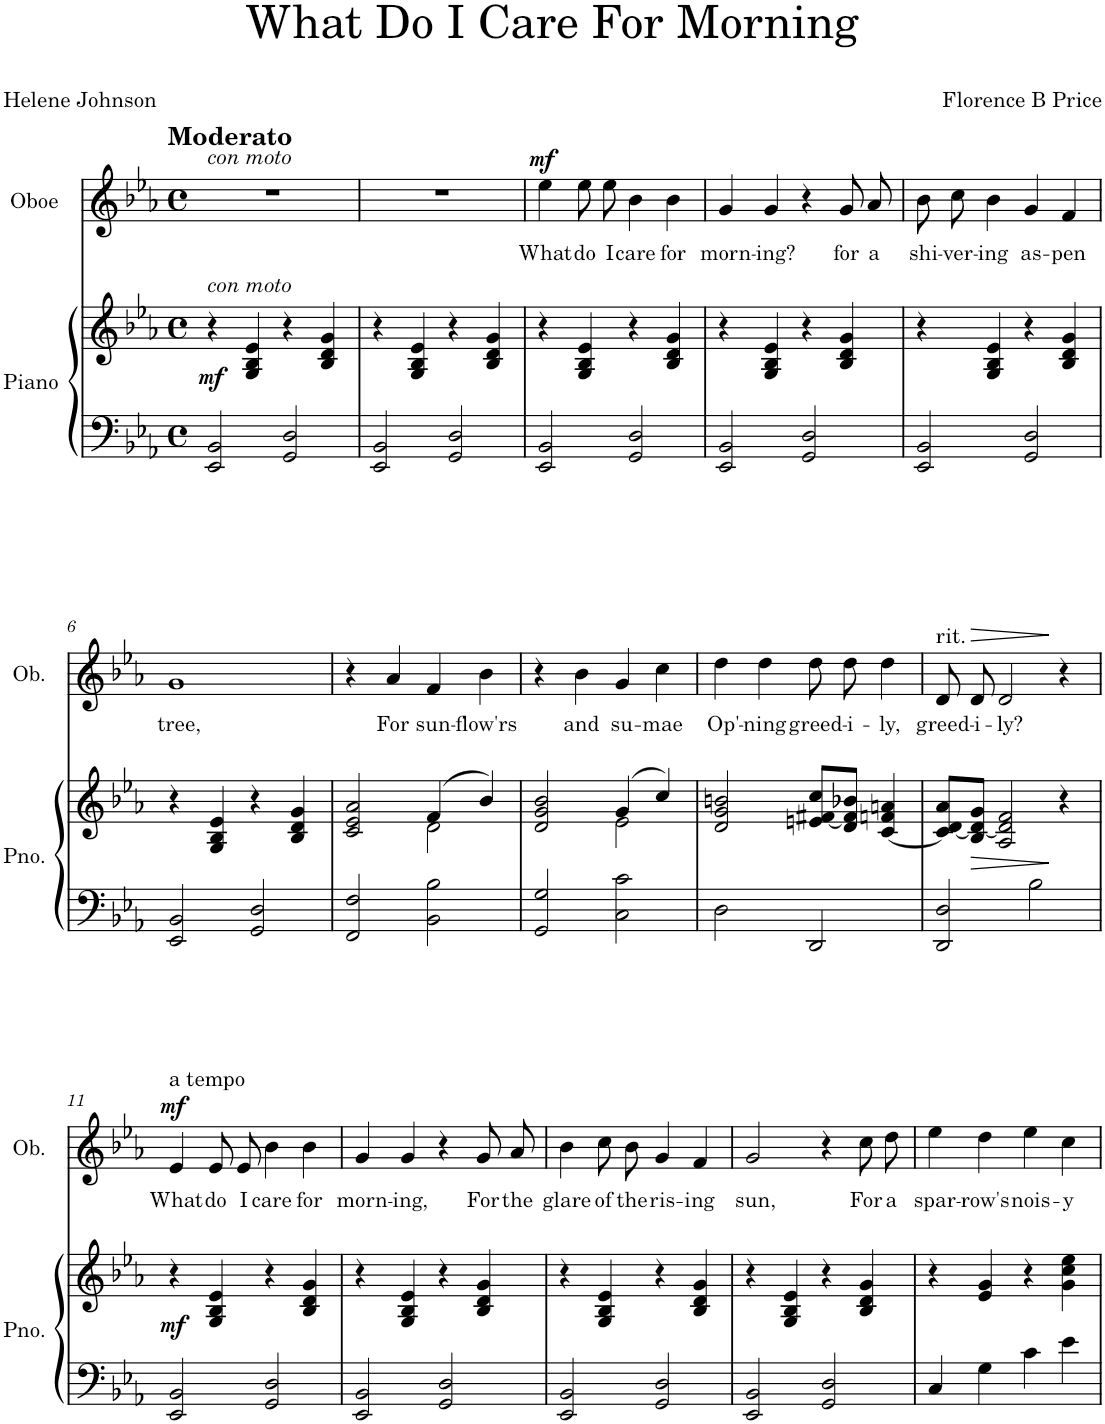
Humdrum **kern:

**kern	**kern	**dynam	**kern	**text	**dynam
*part2	*part2	*part2	*part1	*part1	*part1
*staff3	*staff2	*staff2/3	*staff1	*staff1	*staff1
*I"Piano	*	*	*I"Oboe	*	*
*I'Pno.	*	*	*I'Ob.	*	*
*clefF4	*clefG2	*	*clefG2	*	*
*k[b-e-a-]	*k[b-e-a-]	*	*k[b-e-a-]	*	*
*M4/4	*M4/4	*	*M4/4	*	*
*met(c)	*met(c)	*	*met(c)	*	*
=1	=1	=1	=1	=1	=1
!	!	!	!LO:TX:a:B:t=Moderato	!	!
!	!	!	!LO:TX:a:i:t=con moto	!	!
!	!LO:TX:a:i:t=con moto	!	!	!	!
!	!	!LO:DY:b	!	!	!
2EE-/ 2BB-/	4r	mf	1r	.	.
.	4G/ 4B-/ 4e-/	.	.	.	.
2GG/ 2D/	4r	.	.	.	.
.	4B-/ 4d/ 4g/	.	.	.	.
=2	=2	=2	=2	=2	=2
2EE-/ 2BB-/	4r	.	1r	.	.
.	4G/ 4B-/ 4e-/	.	.	.	.
2GG/ 2D/	4r	.	.	.	.
.	4B-/ 4d/ 4g/	.	.	.	.
=3	=3	=3	=3	=3	=3
!	!	!	!	!LO:LY:b	!LO:DY:a
2EE-/ 2BB-/	4r	.	4ee-\	What	mf
!	!	!	!	!LO:LY:b	!
.	4G/ 4B-/ 4e-/	.	8ee-\L	do	.
!	!	!	!	!LO:LY:b	!
.	.	.	8ee-\J	I	.
!	!	!	!	!LO:LY:b	!
2GG/ 2D/	4r	.	4b-\	care	.
!	!	!	!	!LO:LY:b	!
.	4B-/ 4d/ 4g/	.	4b-\	for	.
=4	=4	=4	=4	=4	=4
!	!	!	!	!LO:LY:b	!
2EE-/ 2BB-/	4r	.	4g/	morn-	.
!	!	!	!	!LO:LY:b	!
.	4G/ 4B-/ 4e-/	.	4g/	-ing?	.
2GG/ 2D/	4r	.	4r	.	.
!	!	!	!	!LO:LY:b	!
.	4B-/ 4d/ 4g/	.	8g/L	for	.
!	!	!	!	!LO:LY:b	!
.	.	.	8a-/J	a	.
=5	=5	=5	=5	=5	=5
!	!	!	!	!LO:LY:b	!
2EE-/ 2BB-/	4r	.	8b-\L	shi-	.
!	!	!	!	!LO:LY:b	!
.	.	.	8cc\J	-ver-	.
!	!	!	!	!LO:LY:b	!
.	4G/ 4B-/ 4e-/	.	4b-\	-ing	.
!	!	!	!	!LO:LY:b	!
2GG/ 2D/	4r	.	4g/	as-	.
!	!	!	!	!LO:LY:b	!
.	4B-/ 4d/ 4g/	.	4f/	-pen	.
!!LO:LB:g=z
=6	=6	=6	=6	=6	=6
!	!	!	!	!LO:LY:b	!
2EE-/ 2BB-/	4r	.	1g	tree,	.
.	4G/ 4B-/ 4e-/	.	.	.	.
2GG/ 2D/	4r	.	.	.	.
.	4B-/ 4d/ 4g/	.	.	.	.
=7	=7	=7	=7	=7	=7
*	*^	*	*	*	*
2FF/ 2F/	2c/ 2e-/ 2a-/	2ryy	.	4r	.	.
!	!	!	!	!	!LO:LY:b	!
.	.	.	.	4a-/	For	.
!	!	!	!	!	!LO:LY:b	!
2BB-\ 2B-\	(4f/	2d\	.	4f/	sun-	.
!	!	!	!	!	!LO:LY:b	!
.	4b-/)	.	.	4b-\	-flow'rs	.
=8	=8	=8	=8	=8	=8	=8
2GG/ 2G/	2d/ 2g/ 2b-/	2ryy	.	4r	.	.
!	!	!	!	!	!LO:LY:b	!
.	.	.	.	4b-\	and	.
!	!	!	!	!	!LO:LY:b	!
2C\ 2c\	(4g/	2e-\	.	4g/	su-	.
!	!	!	!	!	!LO:LY:b	!
.	4cc/)	.	.	4cc\	-mae	.
*	*v	*v	*	*	*	*
=9	=9	=9	=9	=9	=9
!	!	!	!	!LO:LY:b	!
2D\	2d/ 2g/ 2bn/	.	4dd\	Op'-	.
!	!	!	!	!LO:LY:b	!
.	.	.	4dd\	-ning	.
!	!	!	!	!LO:LY:b	!
2DD/	8en/ [8f#X/ 8cc/L	.	8dd\L	greed-	.
!	!	!	!	!LO:LY:b	!
.	8d/ 8f#/] 8b-X/J	.	8dd\J	-i-	.
!	!	!	!	!LO:LY:b	!
.	[4c/ 4fn/ 4an/	.	4dd\	-ly,	.
=10	=10	=10	=10	=10	=10
!	!	!	!LO:TX:a:t=rit.	!	!
!	!	!	!	!LO:LY:b	!
2DD/ 2D/	8c/] [8d/ 8a-/L	.	8d/L	greed-	.
!	!	!LO:HP:b	!	!LO:LY:b	!LO:HP:b
.	8B-/ 8d/_ 8g/J	>	8d/J	-i-	>
!	!	!	!	!LO:LY:b	!
.	2A-/ 2d/] 2f/	.	2d/	-ly?	.
2B-\	.	.	.	.	.
.	4r	]	4r	.	]
!!LO:LB:g=z
=11	=11	=11	=11	=11	=11
!	!	!	!LO:TX:a:t=a tempo	!	!
!	!	!LO:DY:b	!	!LO:LY:b	!LO:DY:a
2EE-/ 2BB-/	4r	mf	4e-/	What	mf
!	!	!	!	!LO:LY:b	!
.	4G/ 4B-/ 4e-/	.	8e-/L	do	.
!	!	!	!	!LO:LY:b	!
.	.	.	8e-/J	I	.
!	!	!	!	!LO:LY:b	!
2GG/ 2D/	4r	.	4b-\	care	.
!	!	!	!	!LO:LY:b	!
.	4B-/ 4d/ 4g/	.	4b-\	for	.
=12	=12	=12	=12	=12	=12
!	!	!	!	!LO:LY:b	!
2EE-/ 2BB-/	4r	.	4g/	morn-	.
!	!	!	!	!LO:LY:b	!
.	4G/ 4B-/ 4e-/	.	4g/	-ing,	.
2GG/ 2D/	4r	.	4r	.	.
!	!	!	!	!LO:LY:b	!
.	4B-/ 4d/ 4g/	.	8g/L	For	.
!	!	!	!	!LO:LY:b	!
.	.	.	8a-/J	the	.
=13	=13	=13	=13	=13	=13
!	!	!	!	!LO:LY:b	!
2EE-/ 2BB-/	4r	.	4b-\	glare	.
!	!	!	!	!LO:LY:b	!
.	4G/ 4B-/ 4e-/	.	8cc\L	of	.
!	!	!	!	!LO:LY:b	!
.	.	.	8b-\J	the	.
!	!	!	!	!LO:LY:b	!
2GG/ 2D/	4r	.	4g/	ris-	.
!	!	!	!	!LO:LY:b	!
.	4B-/ 4d/ 4g/	.	4f/	-ing	.
=14	=14	=14	=14	=14	=14
!	!	!	!	!LO:LY:b	!
2EE-/ 2BB-/	4r	.	2g/	sun,	.
.	4G/ 4B-/ 4e-/	.	.	.	.
2GG/ 2D/	4r	.	4r	.	.
!	!	!	!	!LO:LY:b	!
.	4B-/ 4d/ 4g/	.	8cc\L	For	.
!	!	!	!	!LO:LY:b	!
.	.	.	8dd\J	a	.
=15	=15	=15	=15	=15	=15
!	!	!	!	!LO:LY:b	!
4C/	4r	.	4ee-\	spar-	.
!	!	!	!	!LO:LY:b	!
4G\	4e-/ 4g/	.	4dd\	-row's	.
!	!	!	!	!LO:LY:b	!
4c\	4r	.	4ee-\	nois-	.
!	!	!	!	!LO:LY:b	!
4e-\	4g\ 4cc\ 4ee-\	.	4cc\	-y	.
=	=	=	=	=	=
*-	*-	*-	*-	*-	*-
